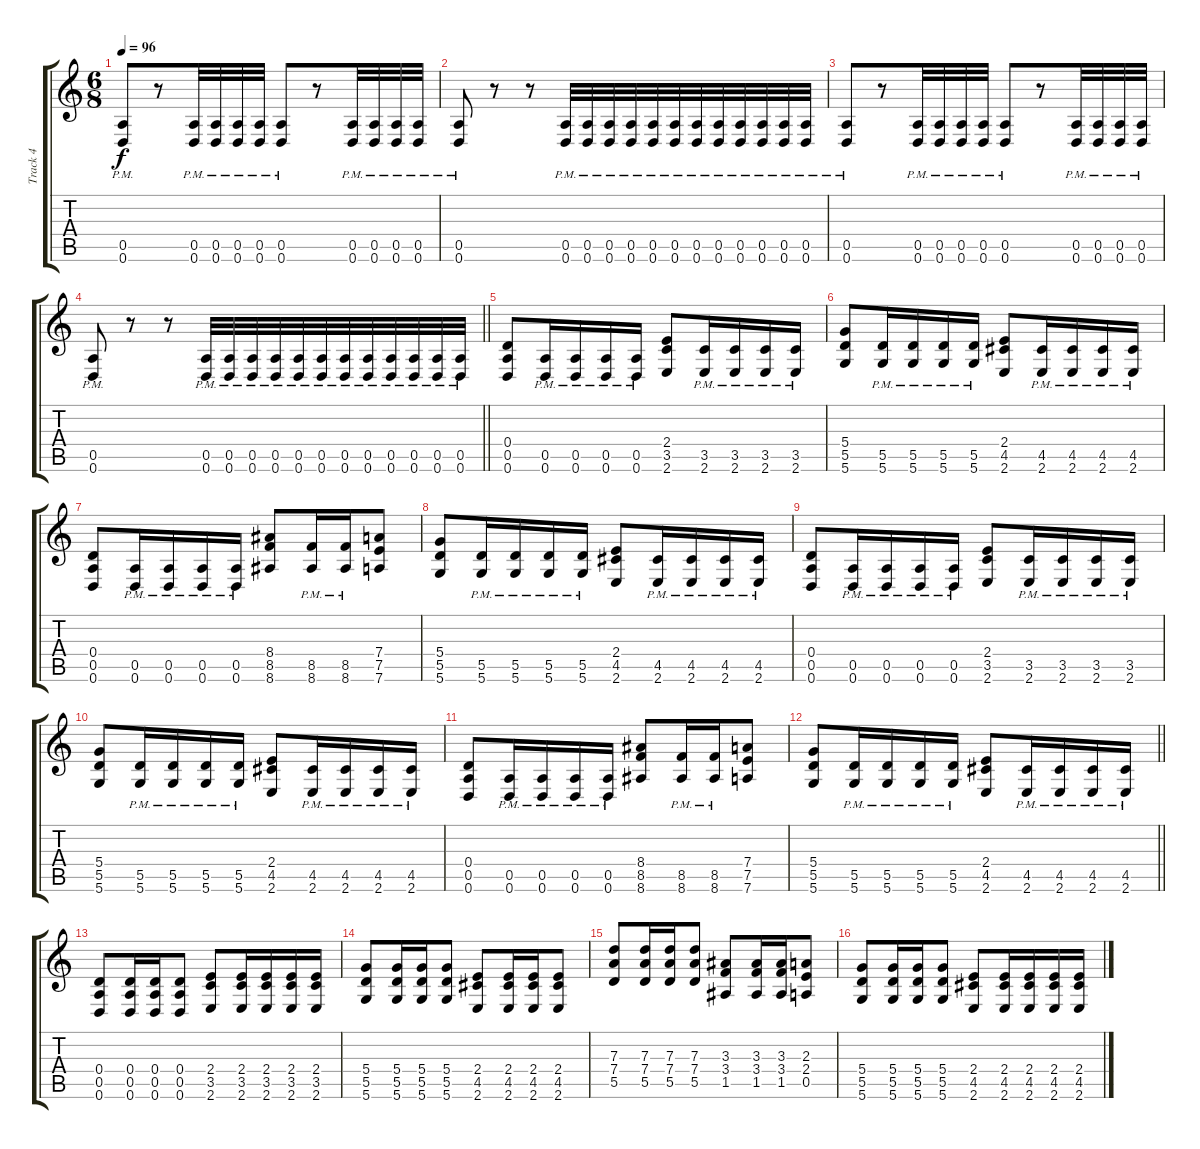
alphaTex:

\track ("Track 4" "Track 4") {instrument distortionguitar}
\staff {score tabs}
\tuning (E4 B3 G3 D3 A2 D2) {hide}
\ts (6 8)
\tempo 96
\clef g2
\ks c
(0.5{pm} 0.6{pm}).8{dy f} r.8 (0.5{pm} 0.6{pm}).32 (0.5{pm} 0.6{pm}).32 (0.5{pm} 0.6{pm}).32 (0.5{pm} 0.6{pm}).32 (0.5{pm} 0.6{pm}).8 r.8 (0.5{pm} 0.6{pm}).32 (0.5{pm} 0.6{pm}).32 (0.5{pm} 0.6{pm}).32 (0.5{pm} 0.6{pm}).32 |
(0.5{pm} 0.6{pm}).8 r.8 r.8 (0.5{pm} 0.6{pm}).32 (0.5{pm} 0.6{pm}).32 (0.5{pm} 0.6{pm}).32 (0.5{pm} 0.6{pm}).32 (0.5{pm} 0.6{pm}).32 (0.5{pm} 0.6{pm}).32 (0.5{pm} 0.6{pm}).32 (0.5{pm} 0.6{pm}).32 (0.5{pm} 0.6{pm}).32 (0.5{pm} 0.6{pm}).32 (0.5{pm} 0.6{pm}).32 (0.5{pm} 0.6{pm}).32 |
(0.5{pm} 0.6{pm}).8 r.8 (0.5{pm} 0.6{pm}).32 (0.5{pm} 0.6{pm}).32 (0.5{pm} 0.6{pm}).32 (0.5{pm} 0.6{pm}).32 (0.5{pm} 0.6{pm}).8 r.8 (0.5{pm} 0.6{pm}).32 (0.5{pm} 0.6{pm}).32 (0.5{pm} 0.6{pm}).32 (0.5{pm} 0.6{pm}).32 |
\barLineRight lightlight
(0.5{pm} 0.6{pm}).8 r.8 r.8 (0.5{pm} 0.6{pm}).32 (0.5{pm} 0.6{pm}).32 (0.5{pm} 0.6{pm}).32 (0.5{pm} 0.6{pm}).32 (0.5{pm} 0.6{pm}).32 (0.5{pm} 0.6{pm}).32 (0.5{pm} 0.6{pm}).32 (0.5{pm} 0.6{pm}).32 (0.5{pm} 0.6{pm}).32 (0.5{pm} 0.6{pm}).32 (0.5{pm} 0.6{pm}).32 (0.5{pm} 0.6{pm}).32 |
(0.4 0.5 0.6).8{volume 12} (0.5{pm} 0.6{pm}).16 (0.5{pm} 0.6{pm}).16 (0.5{pm} 0.6{pm}).16 (0.5{pm} 0.6{pm}).16 (2.4 3.5 2.6).8 (3.5{pm} 2.6{pm}).16 (3.5{pm} 2.6{pm}).16 (3.5{pm} 2.6{pm}).16 (3.5{pm} 2.6{pm}).16 |
(5.4 5.5 5.6).8 (5.5{pm} 5.6{pm}).16 (5.5{pm} 5.6{pm}).16 (5.5{pm} 5.6{pm}).16 (5.5{pm} 5.6{pm}).16 (2.4 4.5 2.6).8 (4.5{pm} 2.6{pm}).16 (4.5{pm} 2.6{pm}).16 (4.5{pm} 2.6{pm}).16 (4.5{pm} 2.6{pm}).16 |
(0.4 0.5 0.6).8 (0.5{pm} 0.6{pm}).16 (0.5{pm} 0.6{pm}).16 (0.5{pm} 0.6{pm}).16 (0.5{pm} 0.6{pm}).16 (8.4 8.5 8.6).8 (8.5{pm} 8.6{pm}).16 (8.5{pm} 8.6{pm}).16 (7.4 7.5 7.6).8 |
(5.4 5.5 5.6).8 (5.5{pm} 5.6{pm}).16 (5.5{pm} 5.6{pm}).16 (5.5{pm} 5.6{pm}).16 (5.5{pm} 5.6{pm}).16 (2.4 4.5 2.6).8 (4.5{pm} 2.6{pm}).16 (4.5{pm} 2.6{pm}).16 (4.5{pm} 2.6{pm}).16 (4.5{pm} 2.6{pm}).16 |
(0.4 0.5 0.6).8 (0.5{pm} 0.6{pm}).16 (0.5{pm} 0.6{pm}).16 (0.5{pm} 0.6{pm}).16 (0.5{pm} 0.6{pm}).16 (2.4 3.5 2.6).8 (3.5{pm} 2.6{pm}).16 (3.5{pm} 2.6{pm}).16 (3.5{pm} 2.6{pm}).16 (3.5{pm} 2.6{pm}).16 |
(5.4 5.5 5.6).8 (5.5{pm} 5.6{pm}).16 (5.5{pm} 5.6{pm}).16 (5.5{pm} 5.6{pm}).16 (5.5{pm} 5.6{pm}).16 (2.4 4.5 2.6).8 (4.5{pm} 2.6{pm}).16 (4.5{pm} 2.6{pm}).16 (4.5{pm} 2.6{pm}).16 (4.5{pm} 2.6{pm}).16 |
(0.4 0.5 0.6).8 (0.5{pm} 0.6{pm}).16 (0.5{pm} 0.6{pm}).16 (0.5{pm} 0.6{pm}).16 (0.5{pm} 0.6{pm}).16 (8.4 8.5 8.6).8 (8.5{pm} 8.6{pm}).16 (8.5{pm} 8.6{pm}).16 (7.4 7.5 7.6).8 |
\barLineRight lightlight
(5.4 5.5 5.6).8 (5.5{pm} 5.6{pm}).16 (5.5{pm} 5.6{pm}).16 (5.5{pm} 5.6{pm}).16 (5.5{pm} 5.6{pm}).16 (2.4 4.5 2.6).8 (4.5{pm} 2.6{pm}).16 (4.5{pm} 2.6{pm}).16 (4.5{pm} 2.6{pm}).16 (4.5{pm} 2.6{pm}).16 |
(0.4 0.5 0.6).8 (0.4 0.5 0.6).16 (0.4 0.5 0.6).16 (0.4 0.5 0.6).8 (2.4 3.5 2.6).8 (2.4 3.5 2.6).16 (2.4 3.5 2.6).16 (2.4 3.5 2.6).16 (2.4 3.5 2.6).16 |
(5.4 5.5 5.6).8 (5.4 5.5 5.6).16 (5.4 5.5 5.6).16 (5.4 5.5 5.6).8 (2.4 4.5 2.6).8 (2.4 4.5 2.6).16 (2.4 4.5 2.6).16 (2.4 4.5 2.6).8 |
(7.3 7.4 5.5).8 (7.3 7.4 5.5).16 (7.3 7.4 5.5).16 (7.3 7.4 5.5).8 (3.3 3.4 1.5).8 (3.3 3.4 1.5).16 (3.3 3.4 1.5).16 (2.3 2.4 0.5).8 |
(5.4 5.5 5.6).8 (5.4 5.5 5.6).16 (5.4 5.5 5.6).16 (5.4 5.5 5.6).8 (2.4 4.5 2.6).8 (2.4 4.5 2.6).16 (2.4 4.5 2.6).16 (2.4 4.5 2.6).16 (2.4 4.5 2.6).16
